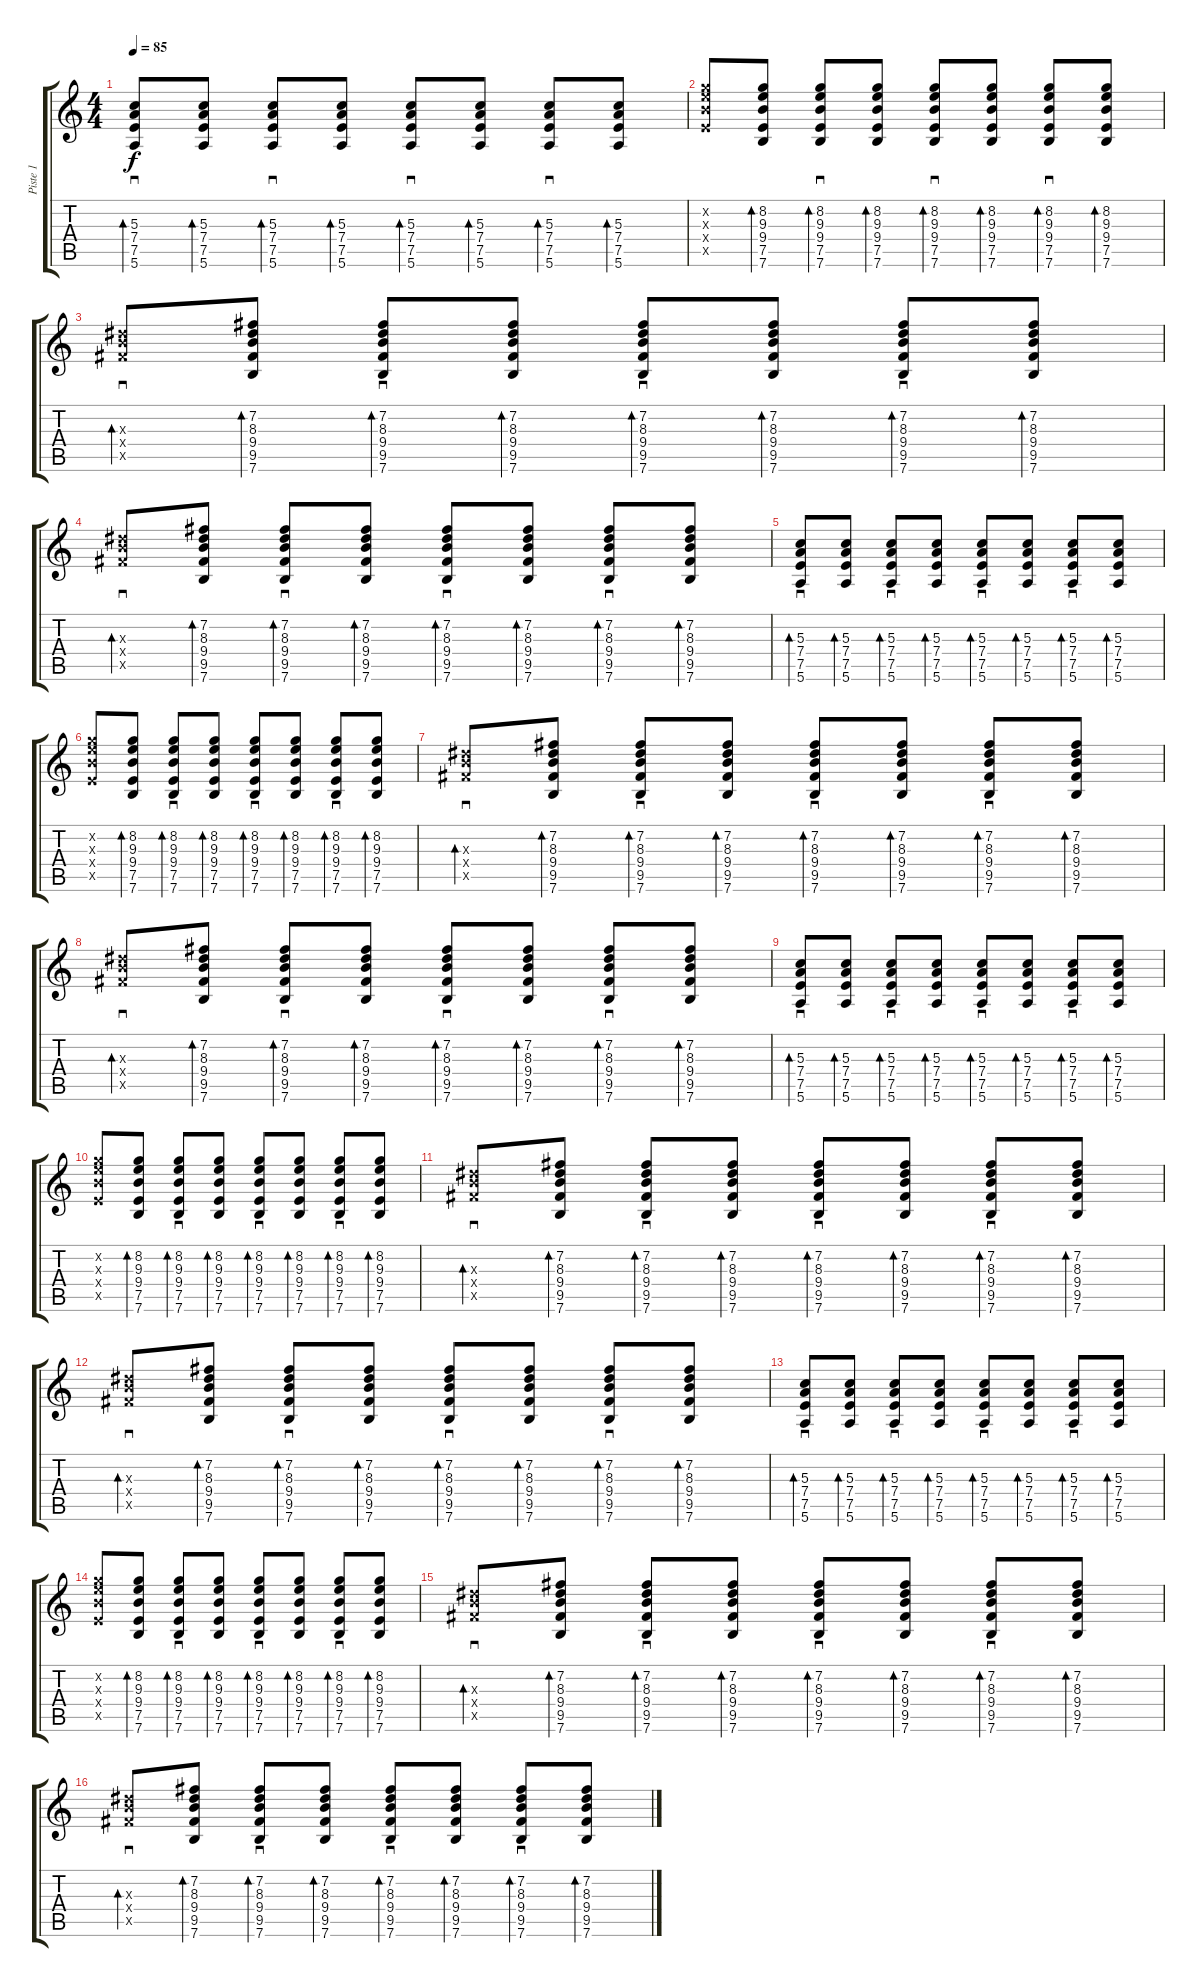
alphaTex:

\track ("Piste 1" "Piste 1") {instrument acousticguitarsteel}
\staff {score tabs}
\tuning (E4 B3 G3 D3 A2 E2) {hide}
\ts (4 4)
\tempo 85
\clef g2
\ks c
(5.3 7.4 7.5 5.6).8{sd bd 60 dy f} (5.3 7.4 7.5 5.6).8{bd 60} (5.3 7.4 7.5 5.6).8{sd bd 60} (5.3 7.4 7.5 5.6).8{bd 60} (5.3 7.4 7.5 5.6).8{sd bd 60} (5.3 7.4 7.5 5.6).8{bd 60} (5.3 7.4 7.5 5.6).8{sd bd 60} (5.3 7.4 7.5 5.6).8{bd 60} |
(8.2{x} 9.3{x} 9.4{x} 7.5{x}).8 (8.2 9.3 9.4 7.5 7.6).8{bd 60} (8.2 9.3 9.4 7.5 7.6).8{sd bd 60} (8.2 9.3 9.4 7.5 7.6).8{bd 60} (8.2 9.3 9.4 7.5 7.6).8{sd bd 60} (8.2 9.3 9.4 7.5 7.6).8{bd 60} (8.2 9.3 9.4 7.5 7.6).8{sd bd 60} (8.2 9.3 9.4 7.5 7.6).8{bd 60} |
(8.3{x} 9.4{x} 9.5{x}).8{sd bd 60} (7.2 8.3 9.4 9.5 7.6).8{bd 60} (7.2 8.3 9.4 9.5 7.6).8{sd bd 60} (7.2 8.3 9.4 9.5 7.6).8{bd 60} (7.2 8.3 9.4 9.5 7.6).8{sd bd 60} (7.2 8.3 9.4 9.5 7.6).8{bd 60} (7.2 8.3 9.4 9.5 7.6).8{sd bd 60} (7.2 8.3 9.4 9.5 7.6).8{bd 60} |
(8.3{x} 9.4{x} 9.5{x}).8{sd bd 60} (7.2 8.3 9.4 9.5 7.6).8{bd 60} (7.2 8.3 9.4 9.5 7.6).8{sd bd 60} (7.2 8.3 9.4 9.5 7.6).8{bd 60} (7.2 8.3 9.4 9.5 7.6).8{sd bd 60} (7.2 8.3 9.4 9.5 7.6).8{bd 60} (7.2 8.3 9.4 9.5 7.6).8{sd bd 60} (7.2 8.3 9.4 9.5 7.6).8{bd 60} |
(5.3 7.4 7.5 5.6).8{sd bd 60} (5.3 7.4 7.5 5.6).8{bd 60} (5.3 7.4 7.5 5.6).8{sd bd 60} (5.3 7.4 7.5 5.6).8{bd 60} (5.3 7.4 7.5 5.6).8{sd bd 60} (5.3 7.4 7.5 5.6).8{bd 60} (5.3 7.4 7.5 5.6).8{sd bd 60} (5.3 7.4 7.5 5.6).8{bd 60} |
(8.2{x} 9.3{x} 9.4{x} 7.5{x}).8 (8.2 9.3 9.4 7.5 7.6).8{bd 60} (8.2 9.3 9.4 7.5 7.6).8{sd bd 60} (8.2 9.3 9.4 7.5 7.6).8{bd 60} (8.2 9.3 9.4 7.5 7.6).8{sd bd 60} (8.2 9.3 9.4 7.5 7.6).8{bd 60} (8.2 9.3 9.4 7.5 7.6).8{sd bd 60} (8.2 9.3 9.4 7.5 7.6).8{bd 60} |
(8.3{x} 9.4{x} 9.5{x}).8{sd bd 60} (7.2 8.3 9.4 9.5 7.6).8{bd 60} (7.2 8.3 9.4 9.5 7.6).8{sd bd 60} (7.2 8.3 9.4 9.5 7.6).8{bd 60} (7.2 8.3 9.4 9.5 7.6).8{sd bd 60} (7.2 8.3 9.4 9.5 7.6).8{bd 60} (7.2 8.3 9.4 9.5 7.6).8{sd bd 60} (7.2 8.3 9.4 9.5 7.6).8{bd 60} |
(8.3{x} 9.4{x} 9.5{x}).8{sd bd 60} (7.2 8.3 9.4 9.5 7.6).8{bd 60} (7.2 8.3 9.4 9.5 7.6).8{sd bd 60} (7.2 8.3 9.4 9.5 7.6).8{bd 60} (7.2 8.3 9.4 9.5 7.6).8{sd bd 60} (7.2 8.3 9.4 9.5 7.6).8{bd 60} (7.2 8.3 9.4 9.5 7.6).8{sd bd 60} (7.2 8.3 9.4 9.5 7.6).8{bd 60} |
(5.3 7.4 7.5 5.6).8{sd bd 60} (5.3 7.4 7.5 5.6).8{bd 60} (5.3 7.4 7.5 5.6).8{sd bd 60} (5.3 7.4 7.5 5.6).8{bd 60} (5.3 7.4 7.5 5.6).8{sd bd 60} (5.3 7.4 7.5 5.6).8{bd 60} (5.3 7.4 7.5 5.6).8{sd bd 60} (5.3 7.4 7.5 5.6).8{bd 60} |
(8.2{x} 9.3{x} 9.4{x} 7.5{x}).8 (8.2 9.3 9.4 7.5 7.6).8{bd 60} (8.2 9.3 9.4 7.5 7.6).8{sd bd 60} (8.2 9.3 9.4 7.5 7.6).8{bd 60} (8.2 9.3 9.4 7.5 7.6).8{sd bd 60} (8.2 9.3 9.4 7.5 7.6).8{bd 60} (8.2 9.3 9.4 7.5 7.6).8{sd bd 60} (8.2 9.3 9.4 7.5 7.6).8{bd 60} |
(8.3{x} 9.4{x} 9.5{x}).8{sd bd 60} (7.2 8.3 9.4 9.5 7.6).8{bd 60} (7.2 8.3 9.4 9.5 7.6).8{sd bd 60} (7.2 8.3 9.4 9.5 7.6).8{bd 60} (7.2 8.3 9.4 9.5 7.6).8{sd bd 60} (7.2 8.3 9.4 9.5 7.6).8{bd 60} (7.2 8.3 9.4 9.5 7.6).8{sd bd 60} (7.2 8.3 9.4 9.5 7.6).8{bd 60} |
(8.3{x} 9.4{x} 9.5{x}).8{sd bd 60} (7.2 8.3 9.4 9.5 7.6).8{bd 60} (7.2 8.3 9.4 9.5 7.6).8{sd bd 60} (7.2 8.3 9.4 9.5 7.6).8{bd 60} (7.2 8.3 9.4 9.5 7.6).8{sd bd 60} (7.2 8.3 9.4 9.5 7.6).8{bd 60} (7.2 8.3 9.4 9.5 7.6).8{sd bd 60} (7.2 8.3 9.4 9.5 7.6).8{bd 60} |
(5.3 7.4 7.5 5.6).8{sd bd 60} (5.3 7.4 7.5 5.6).8{bd 60} (5.3 7.4 7.5 5.6).8{sd bd 60} (5.3 7.4 7.5 5.6).8{bd 60} (5.3 7.4 7.5 5.6).8{sd bd 60} (5.3 7.4 7.5 5.6).8{bd 60} (5.3 7.4 7.5 5.6).8{sd bd 60} (5.3 7.4 7.5 5.6).8{bd 60} |
(8.2{x} 9.3{x} 9.4{x} 7.5{x}).8 (8.2 9.3 9.4 7.5 7.6).8{bd 60} (8.2 9.3 9.4 7.5 7.6).8{sd bd 60} (8.2 9.3 9.4 7.5 7.6).8{bd 60} (8.2 9.3 9.4 7.5 7.6).8{sd bd 60} (8.2 9.3 9.4 7.5 7.6).8{bd 60} (8.2 9.3 9.4 7.5 7.6).8{sd bd 60} (8.2 9.3 9.4 7.5 7.6).8{bd 60} |
(8.3{x} 9.4{x} 9.5{x}).8{sd bd 60} (7.2 8.3 9.4 9.5 7.6).8{bd 60} (7.2 8.3 9.4 9.5 7.6).8{sd bd 60} (7.2 8.3 9.4 9.5 7.6).8{bd 60} (7.2 8.3 9.4 9.5 7.6).8{sd bd 60} (7.2 8.3 9.4 9.5 7.6).8{bd 60} (7.2 8.3 9.4 9.5 7.6).8{sd bd 60} (7.2 8.3 9.4 9.5 7.6).8{bd 60} |
(8.3{x} 9.4{x} 9.5{x}).8{sd bd 60} (7.2 8.3 9.4 9.5 7.6).8{bd 60} (7.2 8.3 9.4 9.5 7.6).8{sd bd 60} (7.2 8.3 9.4 9.5 7.6).8{bd 60} (7.2 8.3 9.4 9.5 7.6).8{sd bd 60} (7.2 8.3 9.4 9.5 7.6).8{bd 60} (7.2 8.3 9.4 9.5 7.6).8{sd bd 60} (7.2 8.3 9.4 9.5 7.6).8{bd 60}
